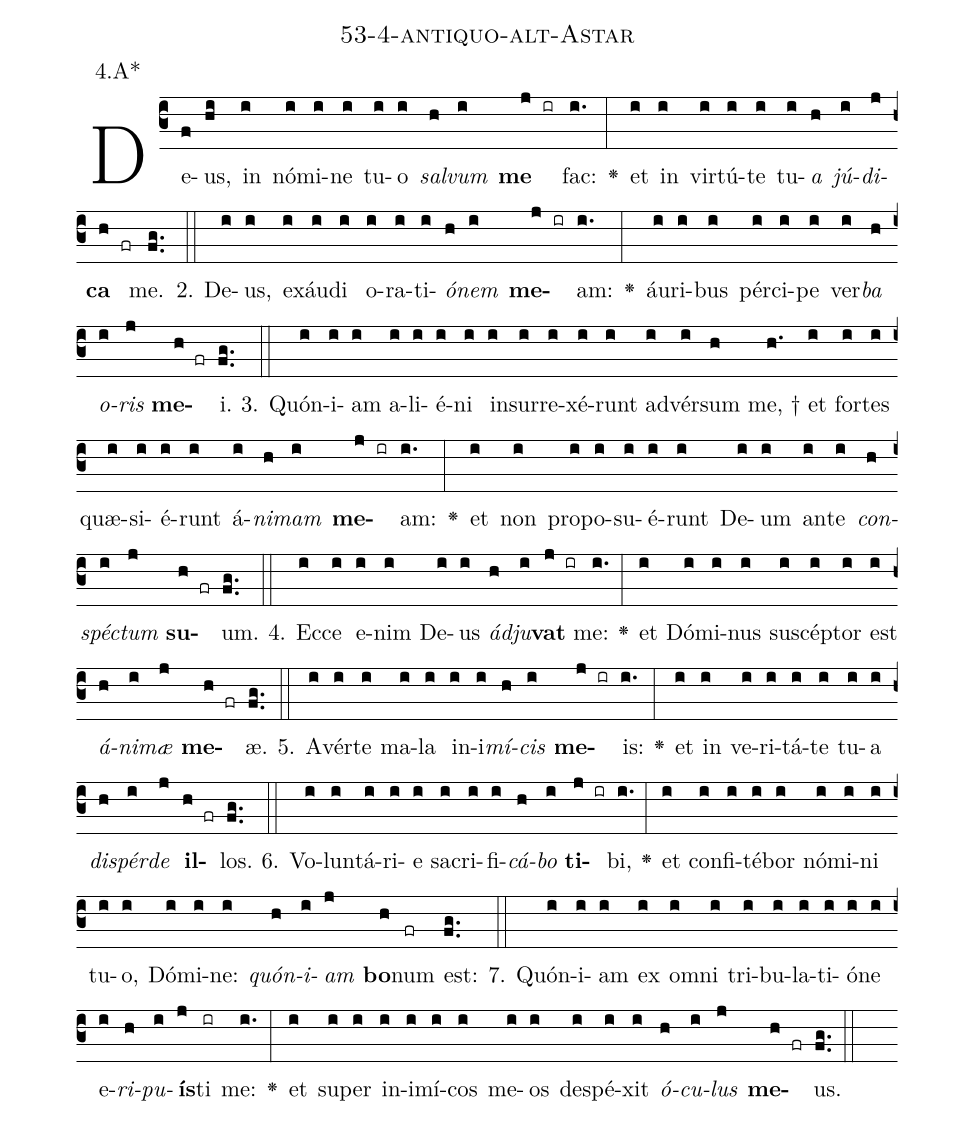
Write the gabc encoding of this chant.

name: 53-4-antiquo-alt-Astar;
annotation: 4.A*;
%%
(c3)De(f)us,(hi) in(i) nó(i)mi(i)ne(i) tu(i)o(i) <i>sal</i>(h)<i>vum</i>(i) <b>me</b>(j ir) fac:(i.) <v>\greheightstar</v>(:) et(i) in(i) vir(i)tú(i)te(i) tu(i)<i>a</i>(h) <i>jú</i>(i)<i>di</i>(j)<b>ca</b>(h fr) me.(fg..) (::)
2. De(i)us,(i) ex(i)áu(i)di(i) o(i)ra(i)ti(i)<i>ó</i>(h)<i>nem</i>(i) <b>me</b>(j ir)am:(i.) <v>\greheightstar</v>(:) áu(i)ri(i)bus(i) pér(i)ci(i)pe(i) ver(i)<i>ba</i>(h) <i>o</i>(i)<i>ris</i>(j) <b>me</b>(h fr)i.(fg..) (::)
3. Quón(i)i(i)am(i) a(i)li(i)é(i)ni(i) in(i)sur(i)re(i)xé(i)runt(i) ad(i)vér(i)sum(h) me, †(h.) et(i) for(i)tes(i) quæ(i)si(i)é(i)runt(i) á(i)<i>ni</i>(h)<i>mam</i>(i) <b>me</b>(j ir)am:(i.) <v>\greheightstar</v>(:) et(i) non(i) pro(i)po(i)su(i)é(i)runt(i) De(i)um(i) an(i)te(i) <i>con</i>(h)<i>spéc</i>(i)<i>tum</i>(j) <b>su</b>(h fr)um.(fg..) (::)
4. Ec(i)ce(i) e(i)nim(i) De(i)us(i) <i>ád</i>(h)<i>ju</i>(i)<b>vat</b>(j ir) me:(i.) <v>\greheightstar</v>(:) et(i) Dó(i)mi(i)nus(i) su(i)scép(i)tor(i) est(i) <i>á</i>(h)<i>ni</i>(i)<i>mæ</i>(j) <b>me</b>(h fr)æ.(fg..) (::)
5. A(i)vér(i)te(i) ma(i)la(i) in(i)i(i)<i>mí</i>(h)<i>cis</i>(i) <b>me</b>(j ir)is:(i.) <v>\greheightstar</v>(:) et(i) in(i) ve(i)ri(i)tá(i)te(i) tu(i)a(i) <i>dis</i>(h)<i>pér</i>(i)<i>de</i>(j) <b>il</b>(h fr)los.(fg..) (::)
6. Vo(i)lun(i)tá(i)ri(i)e(i) sa(i)cri(i)fi(i)<i>cá</i>(h)<i>bo</i>(i) <b>ti</b>(j ir)bi,(i.) <v>\greheightstar</v>(:) et(i) con(i)fi(i)té(i)bor(i) nó(i)mi(i)ni(i) tu(i)o,(i) Dó(i)mi(i)ne:(i) <i>quón</i>(h)<i>i</i>(i)<i>am</i>(j) <b>bo</b>(h)num(fr) est:(fg..) (::)
7. Quón(i)i(i)am(i) ex(i) om(i)ni(i) tri(i)bu(i)la(i)ti(i)ó(i)ne(i) e(i)<i>ri</i>(h)<i>pu</i>(i)<b>ís</b>(j)ti(ir) me:(i.) <v>\greheightstar</v>(:) et(i) su(i)per(i) in(i)i(i)mí(i)cos(i) me(i)os(i) de(i)spé(i)xit(i) <i>ó</i>(h)<i>cu</i>(i)<i>lus</i>(j) <b>me</b>(h fr)us.(fg..) (::)
